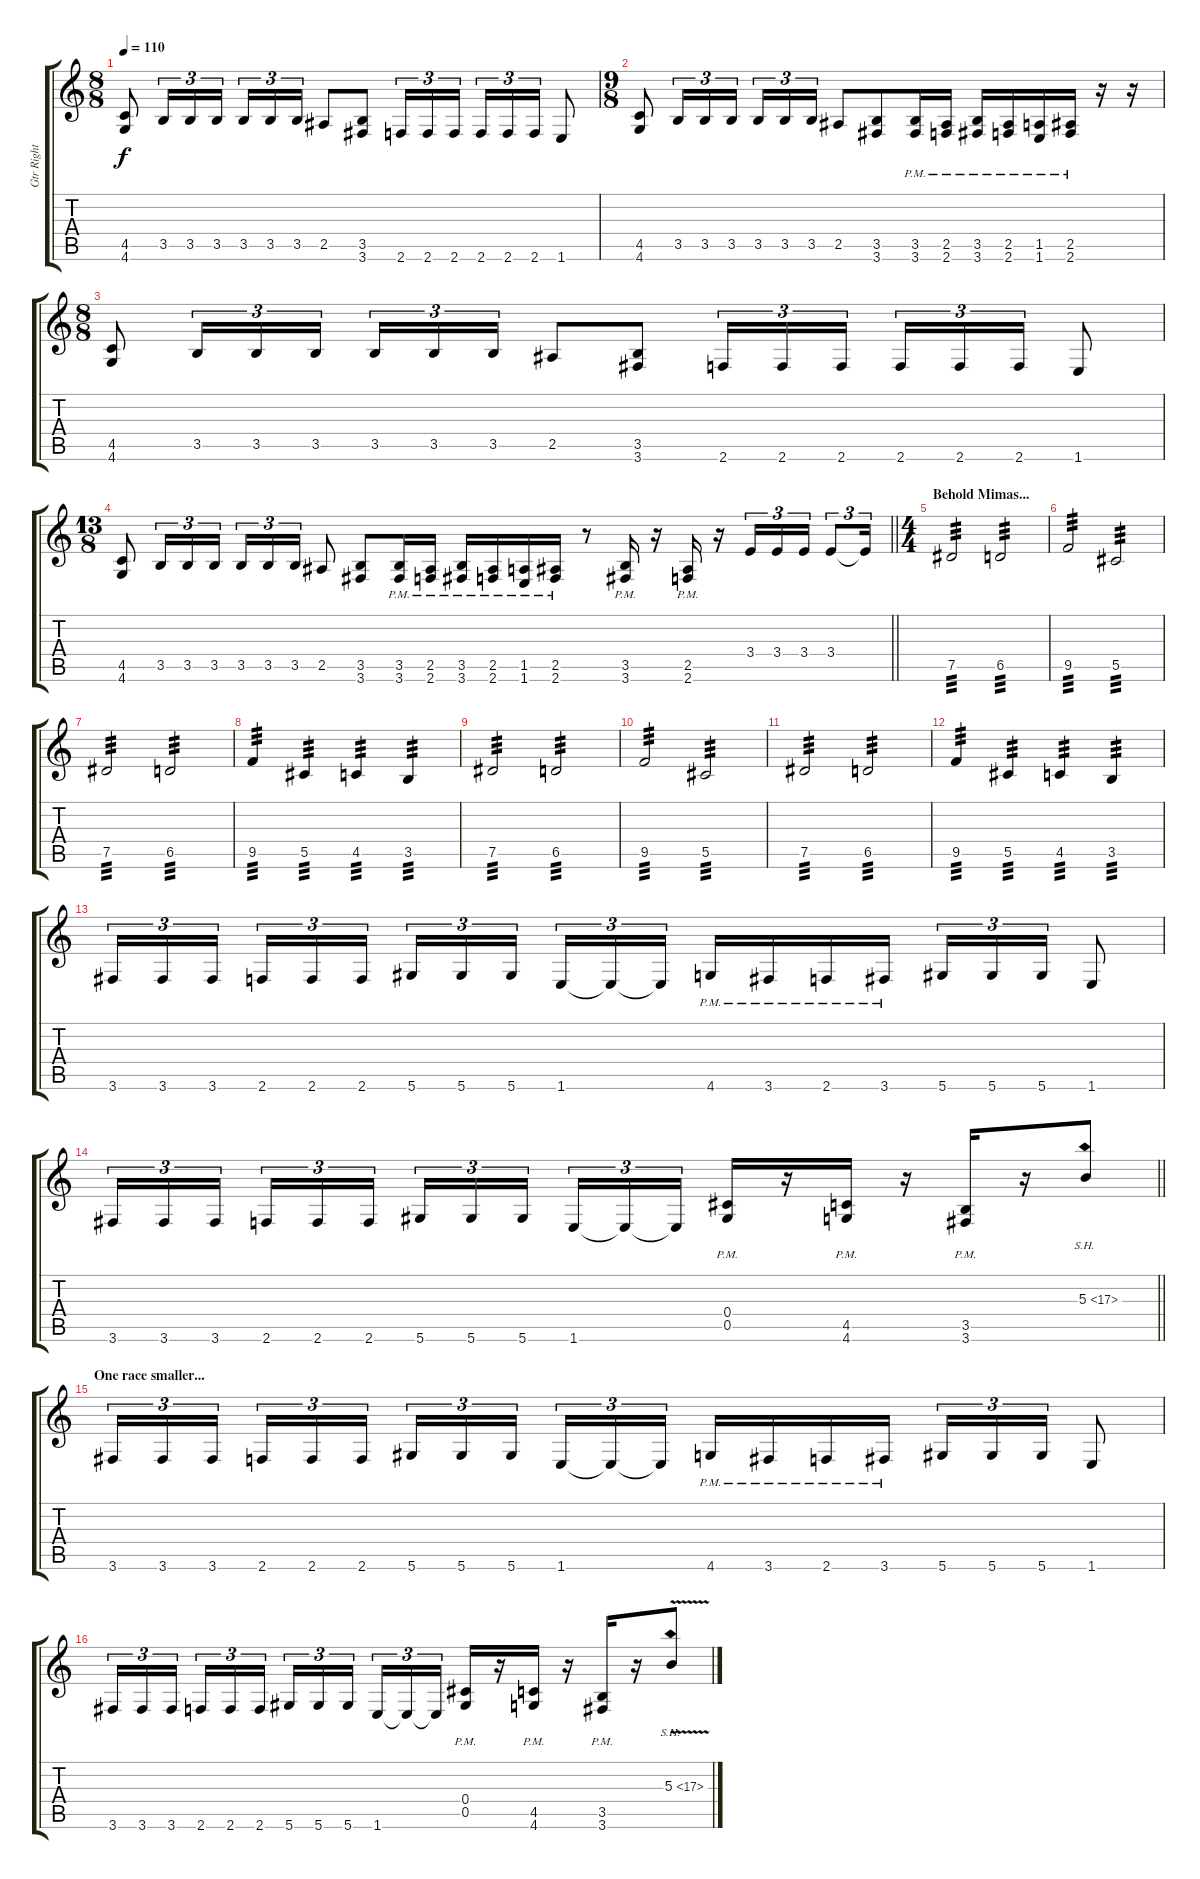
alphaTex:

\track ("Gtr Right" "Gtr Right") {instrument distortionguitar}
\staff {score tabs}
\tuning (Eb4 Bb3 Gb3 Db3 Ab2 Eb2) {hide}
\ts (8 8)
\tempo 110
\clef g2
\ks c
(4.5 4.6).8{dy f} 3.5.16{tu (3 2)} 3.5.16{tu (3 2)} 3.5.16{tu (3 2)} 3.5.16{tu (3 2)} 3.5.16{tu (3 2)} 3.5.16{tu (3 2)} 2.5.8 (3.5 3.6).8 2.6.16{tu (3 2)} 2.6.16{tu (3 2)} 2.6.16{tu (3 2)} 2.6.16{tu (3 2)} 2.6.16{tu (3 2)} 2.6.16{tu (3 2)} 1.6.8 |
\ts (9 8)
(4.5 4.6).8 3.5.16{tu (3 2)} 3.5.16{tu (3 2)} 3.5.16{tu (3 2) beam splitsecondary} 3.5.16{tu (3 2)} 3.5.16{tu (3 2)} 3.5.16{tu (3 2)} 2.5.8 (3.5 3.6).8 (3.5{pm} 3.6{pm}).16 (2.5{pm} 2.6{pm}).16 (3.5{pm} 3.6{pm}).16 (2.5{pm} 2.6{pm}).16 (1.5{pm} 1.6{pm}).16 (2.5{pm} 2.6{pm}).16 r.16 r.16 |
\ts (8 8)
(4.5 4.6).8 3.5.16{tu (3 2)} 3.5.16{tu (3 2)} 3.5.16{tu (3 2)} 3.5.16{tu (3 2)} 3.5.16{tu (3 2)} 3.5.16{tu (3 2)} 2.5.8 (3.5 3.6).8 2.6.16{tu (3 2)} 2.6.16{tu (3 2)} 2.6.16{tu (3 2)} 2.6.16{tu (3 2)} 2.6.16{tu (3 2)} 2.6.16{tu (3 2)} 1.6.8 |
\ts (13 8)
\barLineRight lightlight
(4.5 4.6).8 3.5.16{tu (3 2)} 3.5.16{tu (3 2)} 3.5.16{tu (3 2)} 3.5.16{tu (3 2)} 3.5.16{tu (3 2)} 3.5.16{tu (3 2)} 2.5.8 (3.5 3.6).8 (3.5{pm} 3.6{pm}).16 (2.5{pm} 2.6{pm}).16 (3.5{pm} 3.6{pm}).16 (2.5{pm} 2.6{pm}).16 (1.5{pm} 1.6{pm}).16 (2.5{pm} 2.6{pm}).16 r.8 (3.5{pm} 3.6{pm}).16 r.16 (2.5{pm} 2.6{pm}).16 r.16 3.4.16{tu (3 2)} 3.4.16{tu (3 2)} 3.4.16{tu (3 2)} 3.4.8{tu (3 2)} 3.4{t}.16{tu (3 2)} |
\ts (4 4)
\section ("" "Behold Mimas...")
7.5.2{tp 3} 6.5.2{tp 3} |
9.5.2{tp 3} 5.5.2{tp 3} |
7.5.2{tp 3} 6.5.2{tp 3} |
9.5.4{tp 3} 5.5.4{tp 3} 4.5.4{tp 3} 3.5.4{tp 3} |
7.5.2{tp 3} 6.5.2{tp 3} |
9.5.2{tp 3} 5.5.2{tp 3} |
7.5.2{tp 3} 6.5.2{tp 3} |
9.5.4{tp 3} 5.5.4{tp 3} 4.5.4{tp 3} 3.5.4{tp 3} |
3.6.16{tu (3 2)} 3.6.16{tu (3 2)} 3.6.16{tu (3 2) beam splitsecondary} 2.6.16{tu (3 2)} 2.6.16{tu (3 2)} 2.6.16{tu (3 2)} 5.6.16{tu (3 2)} 5.6.16{tu (3 2)} 5.6.16{tu (3 2) beam splitsecondary} 1.6.16{tu (3 2)} 1.6{t}.16{tu (3 2)} 1.6{t}.16{tu (3 2)} 4.6{pm}.16 3.6{pm}.16 2.6{pm}.16 3.6{pm}.16 5.6.16{tu (3 2)} 5.6.16{tu (3 2)} 5.6.16{tu (3 2)} 1.6.8 |
\barLineRight lightlight
3.6.16{tu (3 2)} 3.6.16{tu (3 2)} 3.6.16{tu (3 2) beam splitsecondary} 2.6.16{tu (3 2)} 2.6.16{tu (3 2)} 2.6.16{tu (3 2)} 5.6.16{tu (3 2)} 5.6.16{tu (3 2)} 5.6.16{tu (3 2) beam splitsecondary} 1.6.16{tu (3 2)} 1.6{t}.16{tu (3 2)} 1.6{t}.16{tu (3 2)} (0.4{pm} 0.5{pm}).16 r.16 (4.5{pm} 4.6{pm}).16 r.16 (3.5{pm} 3.6{pm}).16 r.16 5.3{sh 12}.8 |
\section ("" "One race smaller...")
3.6.16{tu (3 2)} 3.6.16{tu (3 2)} 3.6.16{tu (3 2) beam splitsecondary} 2.6.16{tu (3 2)} 2.6.16{tu (3 2)} 2.6.16{tu (3 2)} 5.6.16{tu (3 2)} 5.6.16{tu (3 2)} 5.6.16{tu (3 2) beam splitsecondary} 1.6.16{tu (3 2)} 1.6{t}.16{tu (3 2)} 1.6{t}.16{tu (3 2)} 4.6{pm}.16 3.6{pm}.16 2.6{pm}.16 3.6{pm}.16 5.6.16{tu (3 2)} 5.6.16{tu (3 2)} 5.6.16{tu (3 2)} 1.6.8 |
3.6.16{tu (3 2)} 3.6.16{tu (3 2)} 3.6.16{tu (3 2) beam splitsecondary} 2.6.16{tu (3 2)} 2.6.16{tu (3 2)} 2.6.16{tu (3 2)} 5.6.16{tu (3 2)} 5.6.16{tu (3 2)} 5.6.16{tu (3 2) beam splitsecondary} 1.6.16{tu (3 2)} 1.6{t}.16{tu (3 2)} 1.6{t}.16{tu (3 2)} (0.4{pm} 0.5{pm}).16 r.16 (4.5{pm} 4.6{pm}).16 r.16 (3.5{pm} 3.6{pm}).16 r.16 5.3{sh 12 v}.8
